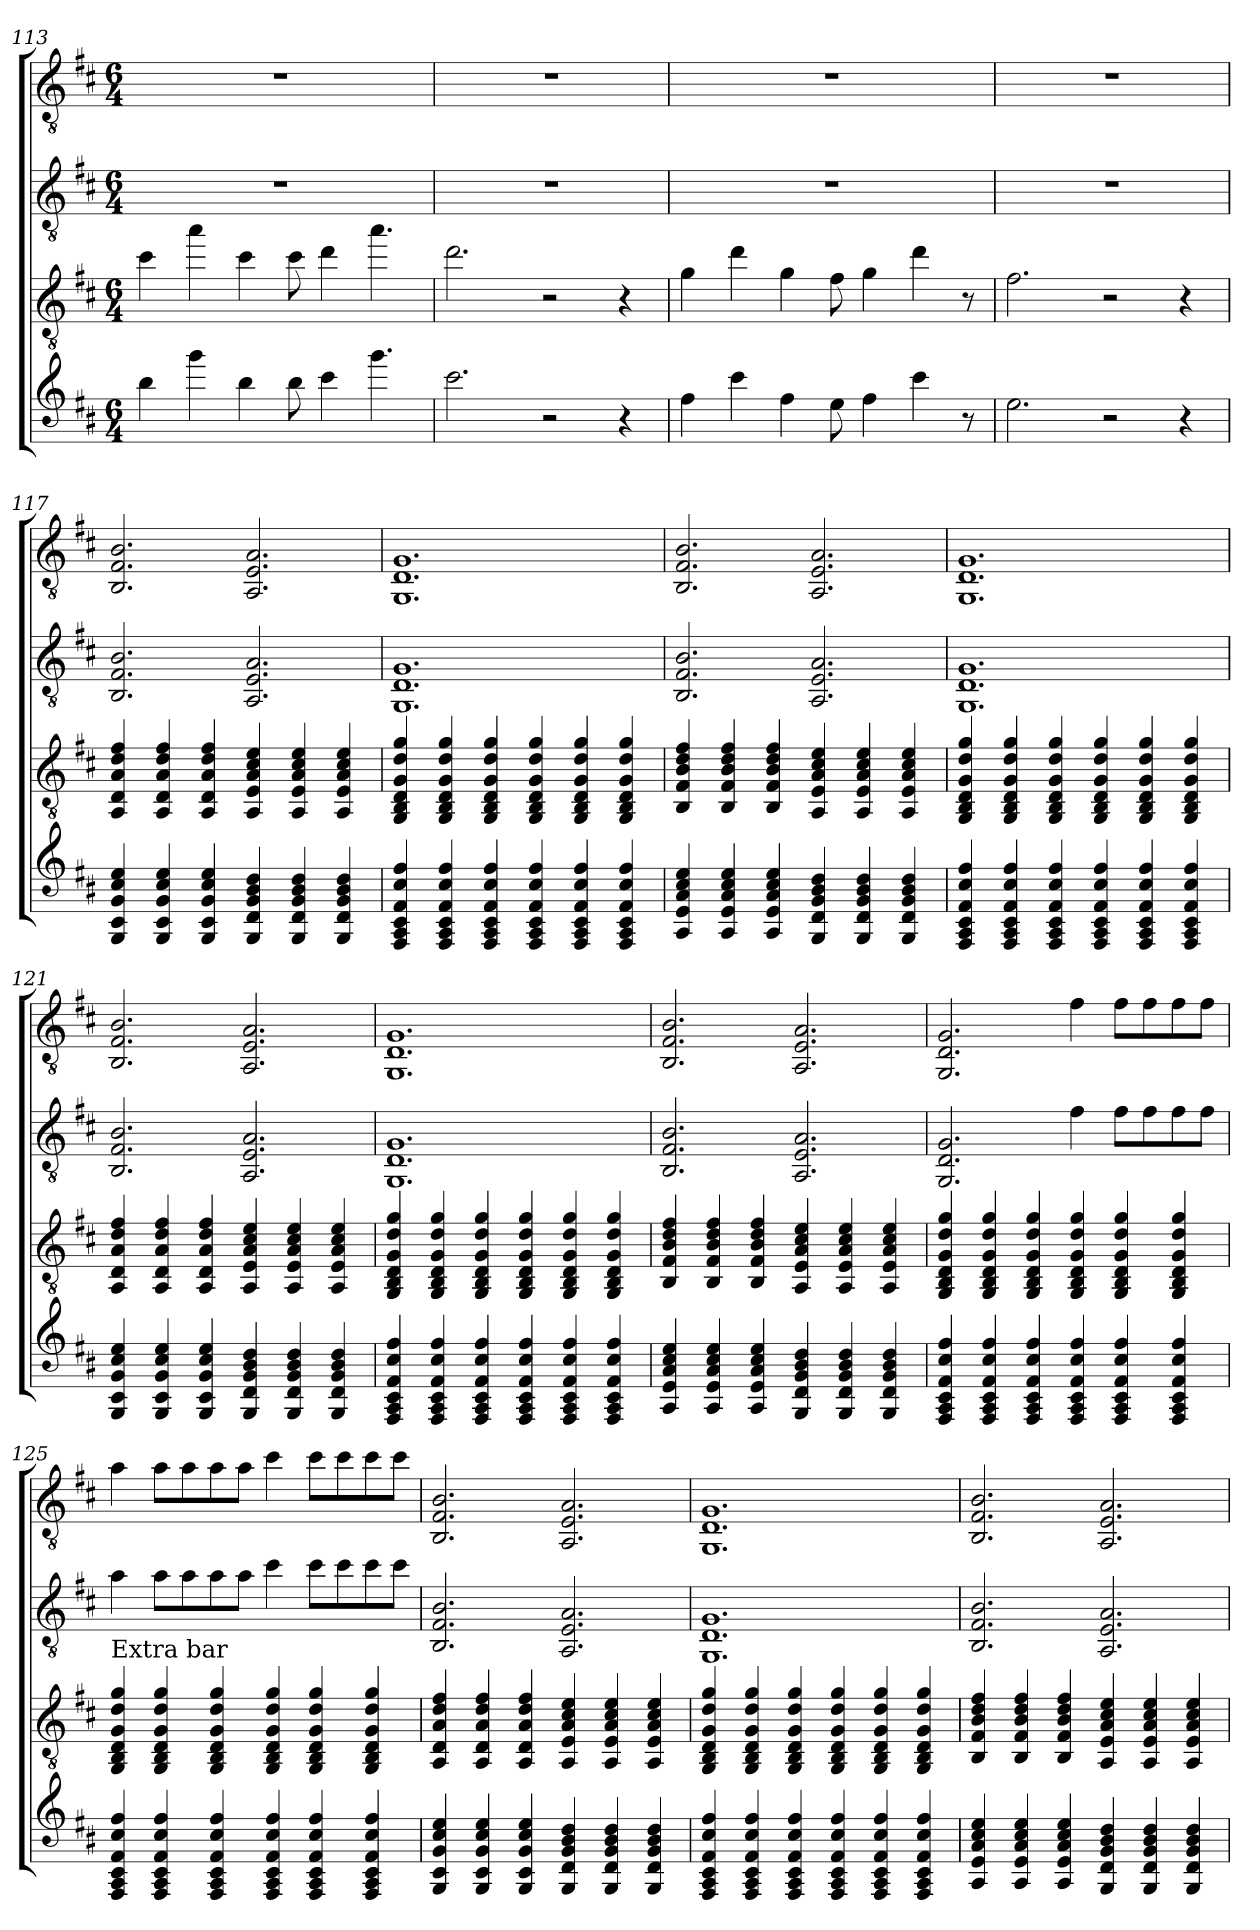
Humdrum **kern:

**kern	**kern	**kern	**kern
*part4	*part3	*part2	*part1
*staff4	*staff3	*staff2	*staff1
*clefG5	*clefGv2	*clefGv2	*clefGv2
*k[f#c#]	*k[f#c#]	*k[f#c#]	*k[f#c#]
*M6/4	*M6/4	*M6/4	*M6/4
=113	=113	=113	=113
4cc#	4cc#	1.r	1.r
4aa	4aa	.	.
4cc#	4cc#	.	.
8cc#	8cc#	.	.
4dd	4dd	.	.
4.aa	4.aa	.	.
=114	=114	=114	=114
2.dd	2.dd	1.r	1.r
2r	2r	.	.
4r	4r	.	.
=115	=115	=115	=115
4g	4g	1.r	1.r
4dd	4dd	.	.
4g	4g	.	.
8f#	8f#	.	.
4g	4g	.	.
4dd	4dd	.	.
8r	8r	.	.
=116	=116	=116	=116
2.f#	2.f#	1.r	1.r
2r	2r	.	.
4r	4r	.	.
!!LO:LB:g=z
=117	=117	=117	=117
4AA 4D 4A 4d 4f#	4AA 4D 4A 4d 4f#	2.BB 2.F# 2.B	2.BB 2.F# 2.B
4AA 4D 4A 4d 4f#	4AA 4D 4A 4d 4f#	.	.
4AA 4D 4A 4d 4f#	4AA 4D 4A 4d 4f#	.	.
4AA 4E 4A 4c# 4e	4AA 4E 4A 4c# 4e	2.AA 2.E 2.A	2.AA 2.E 2.A
4AA 4E 4A 4c# 4e	4AA 4E 4A 4c# 4e	.	.
4AA 4E 4A 4c# 4e	4AA 4E 4A 4c# 4e	.	.
=118	=118	=118	=118
4GG 4BB 4D 4G 4d 4g	4GG 4BB 4D 4G 4d 4g	1.GG 1.D 1.G	1.GG 1.D 1.G
4GG 4BB 4D 4G 4d 4g	4GG 4BB 4D 4G 4d 4g	.	.
4GG 4BB 4D 4G 4d 4g	4GG 4BB 4D 4G 4d 4g	.	.
4GG 4BB 4D 4G 4d 4g	4GG 4BB 4D 4G 4d 4g	.	.
4GG 4BB 4D 4G 4d 4g	4GG 4BB 4D 4G 4d 4g	.	.
4GG 4BB 4D 4G 4d 4g	4GG 4BB 4D 4G 4d 4g	.	.
=119	=119	=119	=119
4BB 4F# 4B 4d 4f#	4BB 4F# 4B 4d 4f#	2.BB 2.F# 2.B	2.BB 2.F# 2.B
4BB 4F# 4B 4d 4f#	4BB 4F# 4B 4d 4f#	.	.
4BB 4F# 4B 4d 4f#	4BB 4F# 4B 4d 4f#	.	.
4AA 4E 4A 4c# 4e	4AA 4E 4A 4c# 4e	2.AA 2.E 2.A	2.AA 2.E 2.A
4AA 4E 4A 4c# 4e	4AA 4E 4A 4c# 4e	.	.
4AA 4E 4A 4c# 4e	4AA 4E 4A 4c# 4e	.	.
=120	=120	=120	=120
4GG 4BB 4D 4G 4d 4g	4GG 4BB 4D 4G 4d 4g	1.GG 1.D 1.G	1.GG 1.D 1.G
4GG 4BB 4D 4G 4d 4g	4GG 4BB 4D 4G 4d 4g	.	.
4GG 4BB 4D 4G 4d 4g	4GG 4BB 4D 4G 4d 4g	.	.
4GG 4BB 4D 4G 4d 4g	4GG 4BB 4D 4G 4d 4g	.	.
4GG 4BB 4D 4G 4d 4g	4GG 4BB 4D 4G 4d 4g	.	.
4GG 4BB 4D 4G 4d 4g	4GG 4BB 4D 4G 4d 4g	.	.
!!LO:LB:g=z
=121	=121	=121	=121
4AA 4D 4A 4d 4f#	4AA 4D 4A 4d 4f#	2.BB 2.F# 2.B	2.BB 2.F# 2.B
4AA 4D 4A 4d 4f#	4AA 4D 4A 4d 4f#	.	.
4AA 4D 4A 4d 4f#	4AA 4D 4A 4d 4f#	.	.
4AA 4E 4A 4c# 4e	4AA 4E 4A 4c# 4e	2.AA 2.E 2.A	2.AA 2.E 2.A
4AA 4E 4A 4c# 4e	4AA 4E 4A 4c# 4e	.	.
4AA 4E 4A 4c# 4e	4AA 4E 4A 4c# 4e	.	.
=122	=122	=122	=122
4GG 4BB 4D 4G 4d 4g	4GG 4BB 4D 4G 4d 4g	1.GG 1.D 1.G	1.GG 1.D 1.G
4GG 4BB 4D 4G 4d 4g	4GG 4BB 4D 4G 4d 4g	.	.
4GG 4BB 4D 4G 4d 4g	4GG 4BB 4D 4G 4d 4g	.	.
4GG 4BB 4D 4G 4d 4g	4GG 4BB 4D 4G 4d 4g	.	.
4GG 4BB 4D 4G 4d 4g	4GG 4BB 4D 4G 4d 4g	.	.
4GG 4BB 4D 4G 4d 4g	4GG 4BB 4D 4G 4d 4g	.	.
=123	=123	=123	=123
4BB 4F# 4B 4d 4f#	4BB 4F# 4B 4d 4f#	2.BB 2.F# 2.B	2.BB 2.F# 2.B
4BB 4F# 4B 4d 4f#	4BB 4F# 4B 4d 4f#	.	.
4BB 4F# 4B 4d 4f#	4BB 4F# 4B 4d 4f#	.	.
4AA 4E 4A 4c# 4e	4AA 4E 4A 4c# 4e	2.AA 2.E 2.A	2.AA 2.E 2.A
4AA 4E 4A 4c# 4e	4AA 4E 4A 4c# 4e	.	.
4AA 4E 4A 4c# 4e	4AA 4E 4A 4c# 4e	.	.
=124	=124	=124	=124
4GG 4BB 4D 4G 4d 4g	4GG 4BB 4D 4G 4d 4g	2.GG 2.D 2.G	2.GG 2.D 2.G
4GG 4BB 4D 4G 4d 4g	4GG 4BB 4D 4G 4d 4g	.	.
4GG 4BB 4D 4G 4d 4g	4GG 4BB 4D 4G 4d 4g	.	.
4GG 4BB 4D 4G 4d 4g	4GG 4BB 4D 4G 4d 4g	4f#	4f#
4GG 4BB 4D 4G 4d 4g	4GG 4BB 4D 4G 4d 4g	8f#\L	8f#\L
.	.	8f#\	8f#\
4GG 4BB 4D 4G 4d 4g	4GG 4BB 4D 4G 4d 4g	8f#\	8f#\
.	.	8f#\J	8f#\J
=125	=125	=125	=125
!	!LO:TX:t=Extra bar	!	!
4GG 4BB 4D 4G 4d 4g	4GG 4BB 4D 4G 4d 4g	4a	4a
4GG 4BB 4D 4G 4d 4g	4GG 4BB 4D 4G 4d 4g	8a\L	8a\L
.	.	8a\	8a\
4GG 4BB 4D 4G 4d 4g	4GG 4BB 4D 4G 4d 4g	8a\	8a\
.	.	8a\J	8a\J
4GG 4BB 4D 4G 4d 4g	4GG 4BB 4D 4G 4d 4g	4cc#	4cc#
4GG 4BB 4D 4G 4d 4g	4GG 4BB 4D 4G 4d 4g	8cc#\L	8cc#\L
.	.	8cc#\	8cc#\
4GG 4BB 4D 4G 4d 4g	4GG 4BB 4D 4G 4d 4g	8cc#\	8cc#\
.	.	8cc#\J	8cc#\J
!!LO:LB:g=z
=126	=126	=126	=126
4AA 4D 4A 4d 4f#	4AA 4D 4A 4d 4f#	2.BB 2.F# 2.B	2.BB 2.F# 2.B
4AA 4D 4A 4d 4f#	4AA 4D 4A 4d 4f#	.	.
4AA 4D 4A 4d 4f#	4AA 4D 4A 4d 4f#	.	.
4AA 4E 4A 4c# 4e	4AA 4E 4A 4c# 4e	2.AA 2.E 2.A	2.AA 2.E 2.A
4AA 4E 4A 4c# 4e	4AA 4E 4A 4c# 4e	.	.
4AA 4E 4A 4c# 4e	4AA 4E 4A 4c# 4e	.	.
=127	=127	=127	=127
4GG 4BB 4D 4G 4d 4g	4GG 4BB 4D 4G 4d 4g	1.GG 1.D 1.G	1.GG 1.D 1.G
4GG 4BB 4D 4G 4d 4g	4GG 4BB 4D 4G 4d 4g	.	.
4GG 4BB 4D 4G 4d 4g	4GG 4BB 4D 4G 4d 4g	.	.
4GG 4BB 4D 4G 4d 4g	4GG 4BB 4D 4G 4d 4g	.	.
4GG 4BB 4D 4G 4d 4g	4GG 4BB 4D 4G 4d 4g	.	.
4GG 4BB 4D 4G 4d 4g	4GG 4BB 4D 4G 4d 4g	.	.
=128	=128	=128	=128
4BB 4F# 4B 4d 4f#	4BB 4F# 4B 4d 4f#	2.BB 2.F# 2.B	2.BB 2.F# 2.B
4BB 4F# 4B 4d 4f#	4BB 4F# 4B 4d 4f#	.	.
4BB 4F# 4B 4d 4f#	4BB 4F# 4B 4d 4f#	.	.
4AA 4E 4A 4c# 4e	4AA 4E 4A 4c# 4e	2.AA 2.E 2.A	2.AA 2.E 2.A
4AA 4E 4A 4c# 4e	4AA 4E 4A 4c# 4e	.	.
4AA 4E 4A 4c# 4e	4AA 4E 4A 4c# 4e	.	.
=	=	=	=
*-	*-	*-	*-
